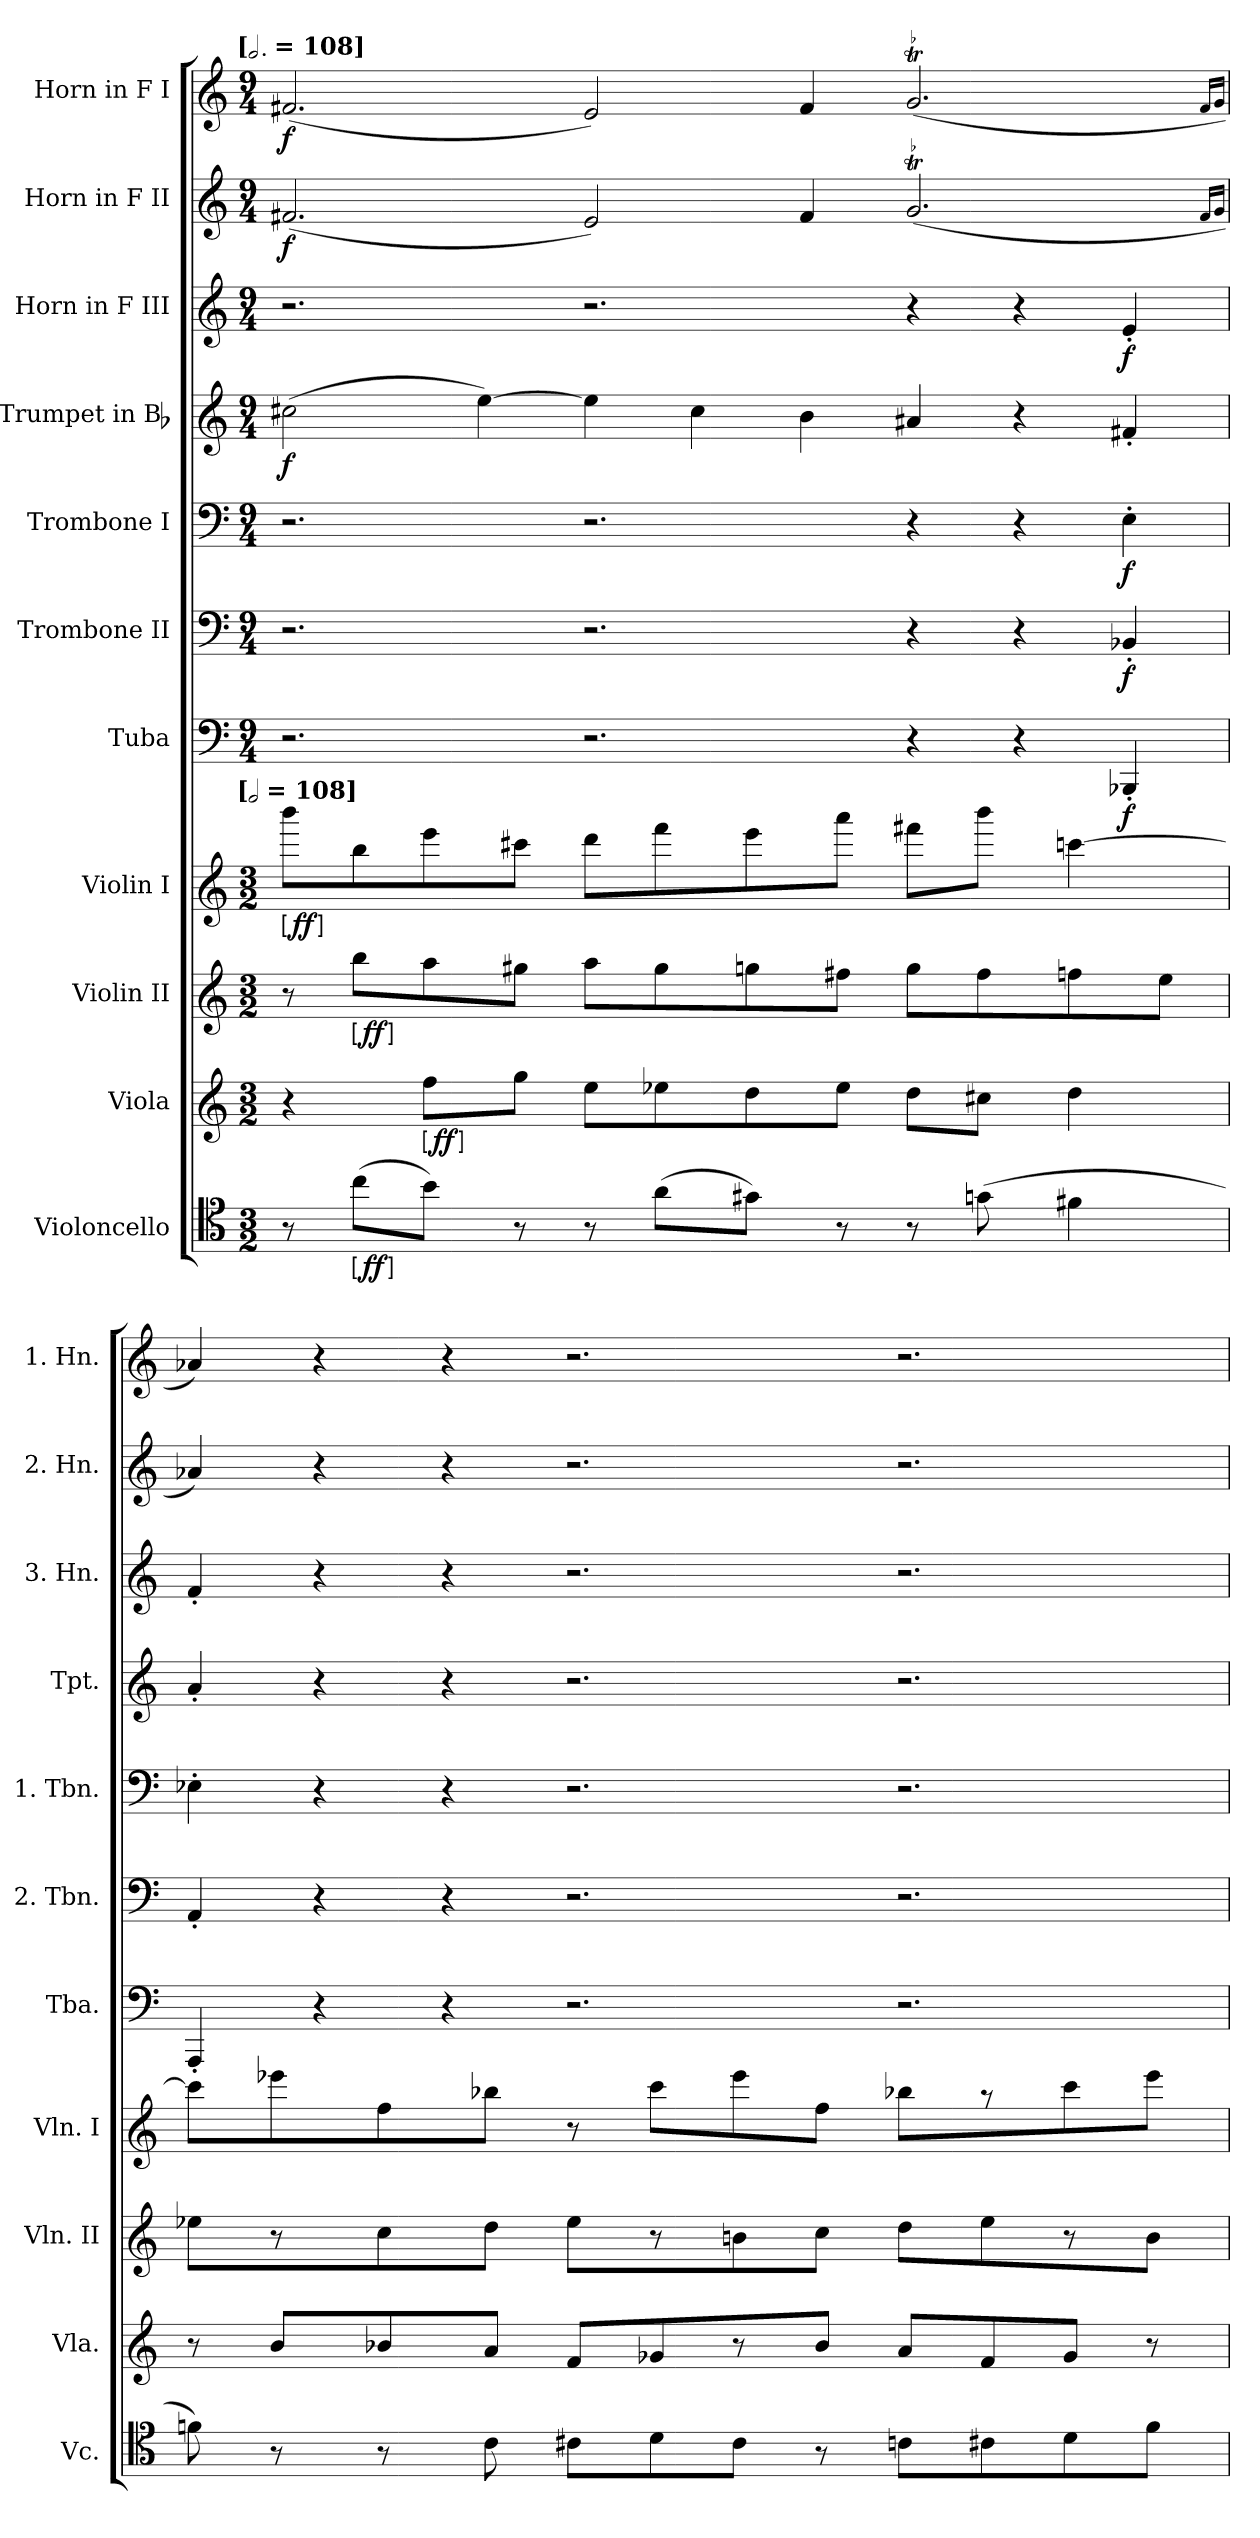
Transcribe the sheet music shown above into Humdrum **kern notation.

**kern	**dynam	**kern	**dynam	**kern	**dynam	**kern	**dynam	**kern	**dynam	**kern	**dynam	**kern	**dynam	**kern	**dynam	**kern	**dynam	**kern	**dynam	**kern	**dynam
*part11	*part11	*part10	*part10	*part9	*part9	*part8	*part8	*part7	*part7	*part6	*part6	*part5	*part5	*part4	*part4	*part3	*part3	*part2	*part2	*part1	*part1
*staff11	*staff11	*staff10	*staff10	*staff9	*staff9	*staff8	*staff8	*staff7	*staff7	*staff6	*staff6	*staff5	*staff5	*staff4	*staff4	*staff3	*staff3	*staff2	*staff2	*staff1	*staff1
*I"Violoncello	*	*I"Viola	*	*I"Violin II	*	*I"Violin I	*	*I"Tuba	*	*I"Trombone II	*	*I"Trombone I	*	*I"Trumpet in Bb	*	*I"Horn in F III	*	*I"Horn in F II	*	*I"Horn in F I	*
*I'Vc.	*	*I'Vla.	*	*I'Vln. II	*	*I'Vln. I	*	*I'Tba.	*	*I'2. Tbn.	*	*I'1. Tbn.	*	*I'Tpt.	*	*I'3. Hn.	*	*I'2. Hn.	*	*I'1. Hn.	*
*clefC4	*	*clefG2	*	*clefG2	*	*clefG2	*	*clefF4	*	*clefF4	*	*clefF4	*	*clefG2	*	*clefG2	*	*clefG2	*	*clefG2	*
*	*	*	*	*	*	*	*	*	*	*	*	*	*	*ITrd1c2	*	*ITrd4c7	*	*ITrd4c7	*	*ITrd4c7	*
*k[]	*	*k[]	*	*k[]	*	*k[]	*	*k[]	*	*k[]	*	*k[]	*	*k[b-e-]	*	*k[b-]	*	*k[b-]	*	*k[b-]	*
!!LO:TX:omd:t=[[half-dot] = 108]
*M3/2	*	*M3/2	*	*M3/2	*	*M3/2	*	*M9/4	*	*M9/4	*	*M9/4	*	*M9/4	*	*M9/4	*	*M9/4	*	*M9/4	*
*MM324	*	*MM324	*	*MM324	*	*MM216	*	*MM324	*	*MM324	*	*MM324	*	*MM324	*	*MM324	*	*MM324	*	*MM324	*
*Xtuplet	*	*Xtuplet	*	*Xtuplet	*	*Xtuplet	*	*	*	*	*	*	*	*	*	*	*	*	*	*	*
=	=	=	=	=	=	=	=	=	=	=	=	=	=	=	=	=	=	=	=	=	=
!	!	!	!	!	!	!LO:TX:t=[[half] = 108]	!	!	!	!	!	!	!	!	!	!	!	!	!	!	!
!	!	!	!	!	!	!	!LO:DY:ed=brack	!	!	!	!	!	!	!	!	!	!	!	!	!	!
16%3r	.	8%3r	.	16%3r	.	16%3bbbL	ff	2.r	.	2.r	.	2.r	.	(2bn	f	2.r	.	(2.Bn	f	(2.Bn	f
!	!LO:DY:ed=brack	!	!	!	!LO:DY:ed=brack	!	!	!	!	!	!	!	!	!	!	!	!	!	!	!	!
(16%3ccL	ff	.	.	16%3bbL	ff	16%3bb	.	.	.	.	.	.	.	.	.	.	.	.	.	.	.
!	!	!	!LO:DY:ed=brack	!	!	!	!	!	!	!	!	!	!	!	!	!	!	!	!	!	!
16%3bJ)	.	16%3ffL	ff	16%3aa	.	16%3eee	.	.	.	.	.	.	.	.	.	.	.	.	.	.	.
.	.	.	.	.	.	.	.	.	.	.	.	.	.	[4dd)	.	.	.	.	.	.	.
16%3r	.	16%3ggJ	.	16%3gg#XJ	.	16%3ccc#XJ	.	.	.	.	.	.	.	.	.	.	.	.	.	.	.
16%3r	.	16%3eeL	.	16%3aaL	.	16%3dddL	.	2.r	.	2.r	.	2.r	.	4dd]	.	2.r	.	2A)	.	2A)	.
(16%3aL	.	16%3ee-X	.	16%3gg#	.	16%3fff	.	.	.	.	.	.	.	.	.	.	.	.	.	.	.
.	.	.	.	.	.	.	.	.	.	.	.	.	.	4b	.	.	.	.	.	.	.
16%3g#XJ)	.	16%3dd	.	16%3ggn	.	16%3eee	.	.	.	.	.	.	.	.	.	.	.	.	.	.	.
.	.	.	.	.	.	.	.	.	.	.	.	.	.	4a	.	.	.	4B	.	4B	.
16%3r	.	16%3ee-J	.	16%3ff#XJ	.	16%3aaaJ	.	.	.	.	.	.	.	.	.	.	.	.	.	.	.
!	!	!	!	!	!	!	!	!	!	!	!	!	!	!	!	!	!	!LO:TR:acc=-	!	!LO:TR:acc=-	!
16%3r	.	16%3ddL	.	16%3ggL	.	16%3fff#XL	.	4r	.	4r	.	4r	.	4g#X	.	4r	.	(2.ct	.	(2.ct	.
(16%3gn	.	16%3cc#XJ	.	16%3ff#	.	16%3bbbJ	.	.	.	.	.	.	.	.	.	.	.	.	.	.	.
.	.	.	.	.	.	.	.	4r	.	4r	.	4r	.	4r	.	4r	.	.	.	.	.
8%3f#X	.	8%3dd	.	16%3ffn	.	[8%3cccn	.	.	.	.	.	.	.	.	.	.	.	.	.	.	.
.	.	.	.	.	.	.	.	4BBB-X'	f	4BB-X'	f	4E'	f	4en'	.	4A'	f	.	.	.	.
.	.	.	.	16%3eeJ	.	.	.	.	.	.	.	.	.	.	.	.	.	.	.	.	.
.	.	.	.	.	.	.	.	.	.	.	.	.	.	.	.	.	.	16qqB/LL	.	16qqB/LL	.
.	.	.	.	.	.	.	.	.	.	.	.	.	.	.	.	.	.	16qqc/JJ	.	16qqc/JJ	.
=1	=1	=1	=1	=1	=1	=1	=1	=1	=1	=1	=1	=1	=1	=1	=1	=1	=1	=1	=1	=1	=1
16%3fn)	.	16%3r	.	16%3ee-XL	.	16%3cccL]	.	4AAA'	.	4AA'	.	4E-X'	.	4g'	.	4B-'	.	4d-X)	.	4d-X)	.
16%3r	.	16%3bL	.	16%3r	.	16%3eee-X	.	.	.	.	.	.	.	.	.	.	.	.	.	.	.
.	.	.	.	.	.	.	.	4r	.	4r	.	4r	.	4r	.	4r	.	4r	.	4r	.
16%3r	.	16%3b-X	.	16%3cc	.	16%3ff	.	.	.	.	.	.	.	.	.	.	.	.	.	.	.
.	.	.	.	.	.	.	.	4r	.	4r	.	4r	.	4r	.	4r	.	4r	.	4r	.
16%3c	.	16%3aJ	.	16%3ddJ	.	16%3bb-XJ	.	.	.	.	.	.	.	.	.	.	.	.	.	.	.
16%3c#XL	.	16%3fL	.	16%3ee-L	.	16%3r	.	2.r	.	2.r	.	2.r	.	2.r	.	2.r	.	2.r	.	2.r	.
16%3d	.	16%3g-X	.	16%3r	.	16%3cccL	.	.	.	.	.	.	.	.	.	.	.	.	.	.	.
16%3c#J	.	16%3r	.	16%3bn	.	16%3eee-	.	.	.	.	.	.	.	.	.	.	.	.	.	.	.
16%3r	.	16%3b-J	.	16%3ccJ	.	16%3ffJ	.	.	.	.	.	.	.	.	.	.	.	.	.	.	.
16%3cnL	.	16%3aL	.	16%3ddL	.	16%3bb-XL	.	2.r	.	2.r	.	2.r	.	2.r	.	2.r	.	2.r	.	2.r	.
16%3c#X	.	16%3f	.	16%3ee-	.	16%3r	.	.	.	.	.	.	.	.	.	.	.	.	.	.	.
16%3d	.	16%3g-J	.	16%3r	.	16%3ccc	.	.	.	.	.	.	.	.	.	.	.	.	.	.	.
16%3fJ	.	16%3r	.	16%3bJ	.	16%3eee-J	.	.	.	.	.	.	.	.	.	.	.	.	.	.	.
=	=	=	=	=	=	=	=	=	=	=	=	=	=	=	=	=	=	=	=	=	=
*-	*-	*-	*-	*-	*-	*-	*-	*-	*-	*-	*-	*-	*-	*-	*-	*-	*-	*-	*-	*-	*-
